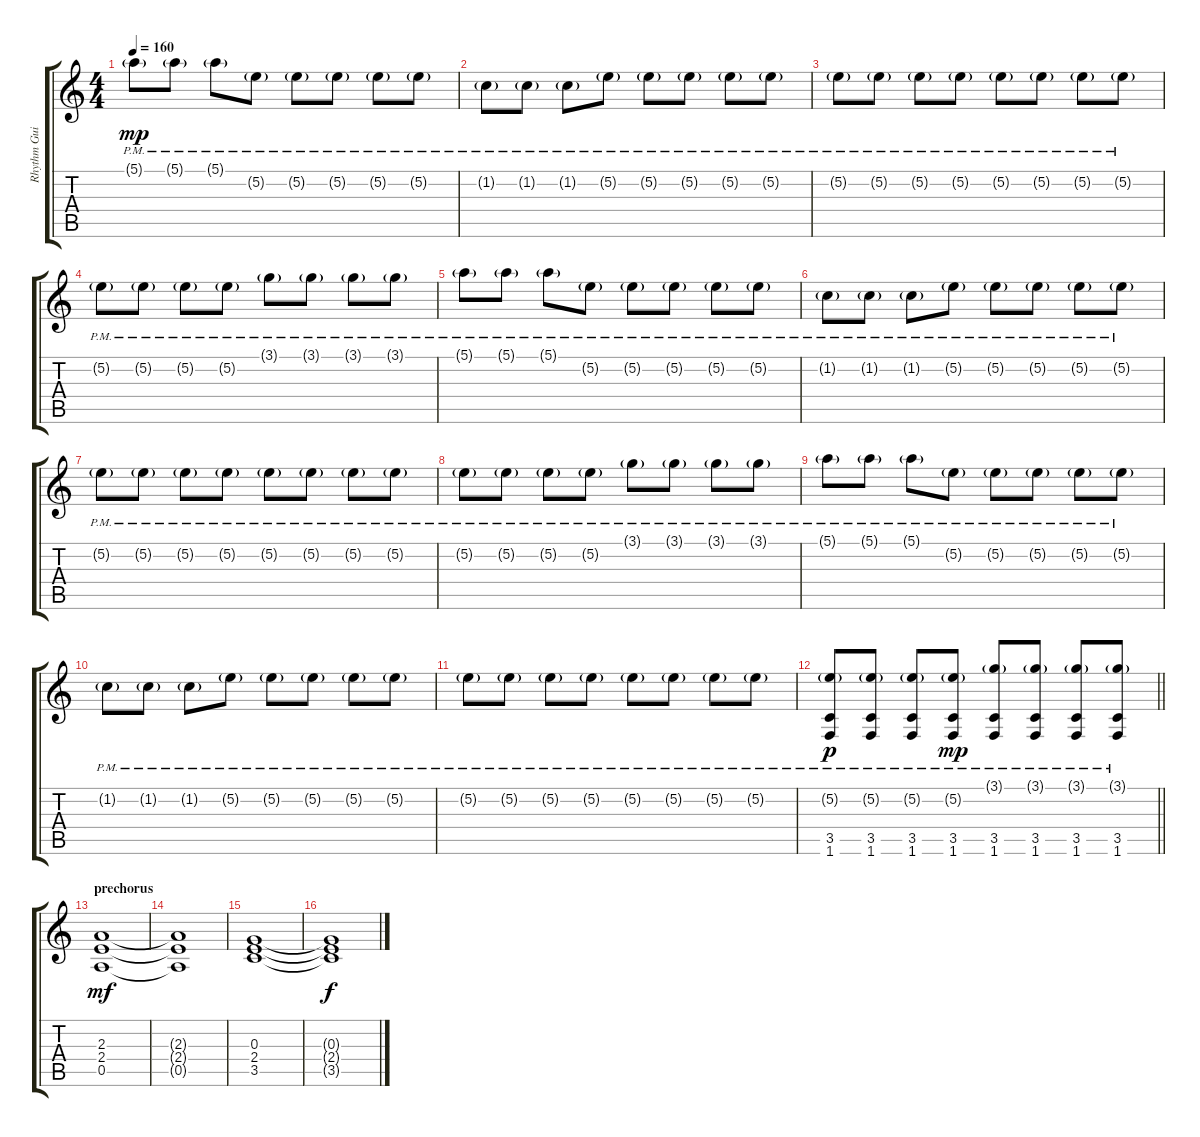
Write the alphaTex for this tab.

\track ("Rhythm Guitar" "Rhythm Gui") {instrument distortionguitar}
\staff {score tabs}
\tuning (E4 B3 G3 D3 A2 E2) {hide}
\ts (4 4)
\tempo 160
\clef g2
\ks c
5.1{g pm}.8{dy mp} 5.1{g pm}.8 5.1{g pm}.8 5.2{g pm}.8 5.2{g pm}.8 5.2{g pm}.8 5.2{g pm}.8 5.2{g pm}.8 |
1.2{g pm}.8 1.2{g pm}.8 1.2{g pm}.8 5.2{g pm}.8 5.2{g pm}.8 5.2{g pm}.8 5.2{g pm}.8 5.2{g pm}.8 |
5.2{g pm}.8 5.2{g pm}.8 5.2{g pm}.8 5.2{g pm}.8 5.2{g pm}.8 5.2{g pm}.8 5.2{g pm}.8 5.2{g pm}.8 |
5.2{g pm}.8 5.2{g pm}.8 5.2{g pm}.8 5.2{g pm}.8 3.1{g pm}.8 3.1{g pm}.8 3.1{g pm}.8 3.1{g pm}.8 |
5.1{g pm}.8 5.1{g pm}.8 5.1{g pm}.8 5.2{g pm}.8 5.2{g pm}.8 5.2{g pm}.8 5.2{g pm}.8 5.2{g pm}.8 |
1.2{g pm}.8 1.2{g pm}.8 1.2{g pm}.8 5.2{g pm}.8 5.2{g pm}.8 5.2{g pm}.8 5.2{g pm}.8 5.2{g pm}.8 |
5.2{g pm}.8 5.2{g pm}.8 5.2{g pm}.8 5.2{g pm}.8 5.2{g pm}.8 5.2{g pm}.8 5.2{g pm}.8 5.2{g pm}.8 |
5.2{g pm}.8 5.2{g pm}.8 5.2{g pm}.8 5.2{g pm}.8 3.1{g pm}.8 3.1{g pm}.8 3.1{g pm}.8 3.1{g pm}.8 |
5.1{g pm}.8 5.1{g pm}.8 5.1{g pm}.8 5.2{g pm}.8 5.2{g pm}.8 5.2{g pm}.8 5.2{g pm}.8 5.2{g pm}.8 |
1.2{g pm}.8 1.2{g pm}.8 1.2{g pm}.8 5.2{g pm}.8 5.2{g pm}.8 5.2{g pm}.8 5.2{g pm}.8 5.2{g pm}.8 |
5.2{g pm}.8 5.2{g pm}.8 5.2{g pm}.8 5.2{g pm}.8 5.2{g pm}.8 5.2{g pm}.8 5.2{g pm}.8 5.2{g pm}.8 |
\barLineRight lightlight
(5.2{g pm} 3.5 1.6).8{dy p} (5.2{g pm} 3.5 1.6).8 (5.2{g pm} 3.5 1.6).8 (5.2{g pm} 3.5 1.6).8{dy mp} (3.1{g pm} 3.5 1.6).8 (3.1{g pm} 3.5 1.6).8 (3.1{g pm} 3.5 1.6).8 (3.1{g pm} 3.5 1.6).8 |
\section ("" "prechorus")
(2.3 2.4 0.5).1{dy mf} |
(2.3{t} 2.4{t} 0.5{t}).1 |
(0.3 2.4 3.5).1 |
(0.3{t} 2.4{t} 3.5{t}).1{dy f}
